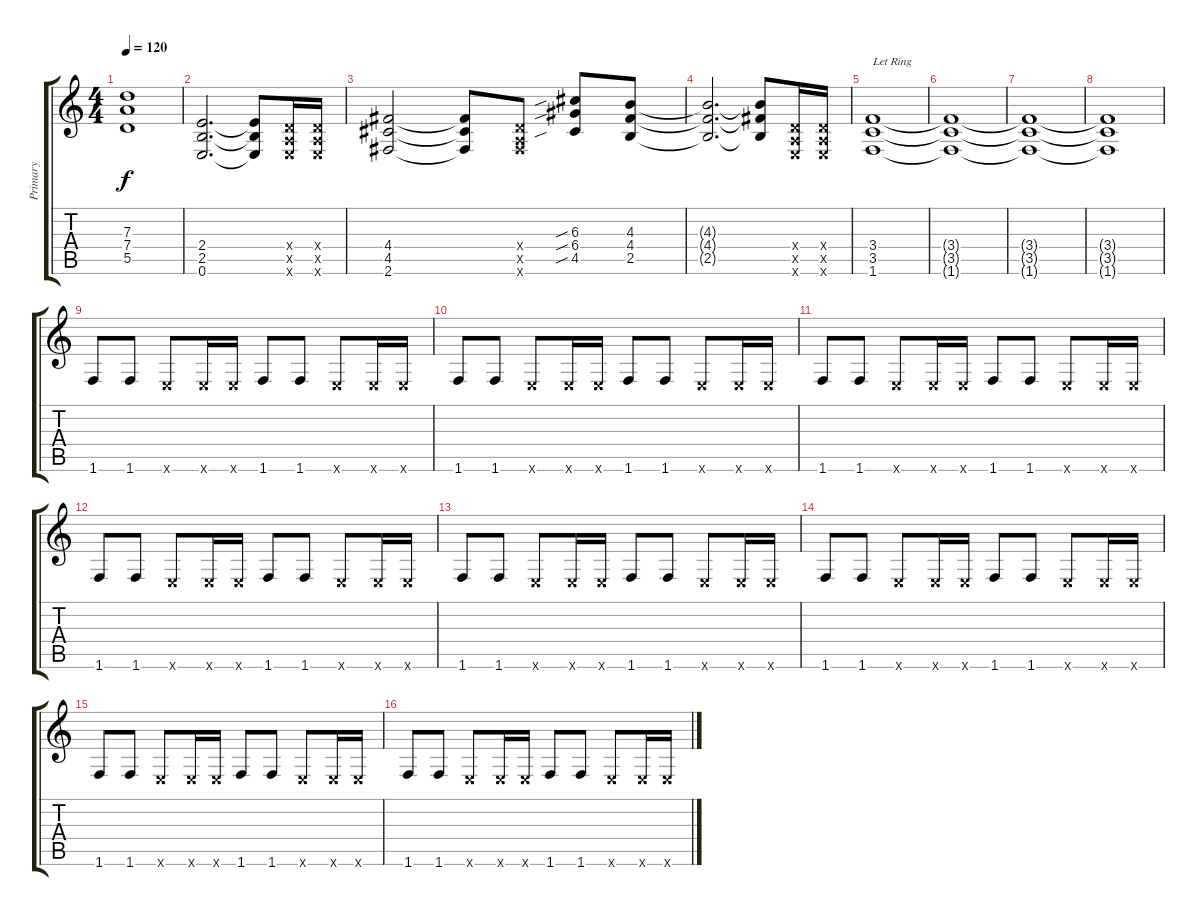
\track ("Primary" "Primary") {instrument distortionguitar}
\staff {score tabs}
\tuning (E4 B3 G3 D3 A2 E2) {hide}
\ts (4 4)
\tempo 120
\clef g2
\ks c
(7.3{t} 7.4{t} 5.5{t}).1{dy f} |
(2.4 2.5 0.6).2{d} (2.4{t} 2.5{t} 0.6{t}).8 (0.4{x} 0.5{x} 0.6{x}).16 (0.4{x} 0.5{x} 0.6{x}).16 |
(4.4 4.5 2.6).2 (4.4{t} 4.5{t} 2.6{t}).8 (0.4{x} 0.5{x} 2.6{x}).8 (6.3{sib} 6.4{sib} 4.5{sib}).8 (4.3 4.4 2.5).8 |
(4.3{t} 4.4{t} 2.5{t}).2{d} (4.3{t} 4.4{t} 2.5{t}).8 (0.4{x} 0.5{x} 0.6{x}).16 (0.4{x} 0.5{x} 0.6{x}).16 |
(3.4 3.5 1.6).1{txt "Let Ring"} |
(3.4{t} 3.5{t} 1.6{t}).1 |
(3.4{t} 3.5{t} 1.6{t}).1 |
(3.4{t} 3.5{t} 1.6{t}).1 |
1.6.8 1.6.8 0.6{x}.8 0.6{x}.16 0.6{x}.16 1.6.8 1.6.8 0.6{x}.8 0.6{x}.16 0.6{x}.16 |
1.6.8 1.6.8 0.6{x}.8 0.6{x}.16 0.6{x}.16 1.6.8 1.6.8 0.6{x}.8 0.6{x}.16 0.6{x}.16 |
1.6.8 1.6.8 0.6{x}.8 0.6{x}.16 0.6{x}.16 1.6.8 1.6.8 0.6{x}.8 0.6{x}.16 0.6{x}.16 |
1.6.8 1.6.8 0.6{x}.8 0.6{x}.16 0.6{x}.16 1.6.8 1.6.8 0.6{x}.8 0.6{x}.16 0.6{x}.16 |
1.6.8 1.6.8 0.6{x}.8 0.6{x}.16 0.6{x}.16 1.6.8 1.6.8 0.6{x}.8 0.6{x}.16 0.6{x}.16 |
1.6.8 1.6.8 0.6{x}.8 0.6{x}.16 0.6{x}.16 1.6.8 1.6.8 0.6{x}.8 0.6{x}.16 0.6{x}.16 |
1.6.8 1.6.8 0.6{x}.8 0.6{x}.16 0.6{x}.16 1.6.8 1.6.8 0.6{x}.8 0.6{x}.16 0.6{x}.16 |
1.6.8 1.6.8 0.6{x}.8 0.6{x}.16 0.6{x}.16 1.6.8 1.6.8 0.6{x}.8 0.6{x}.16 0.6{x}.16
